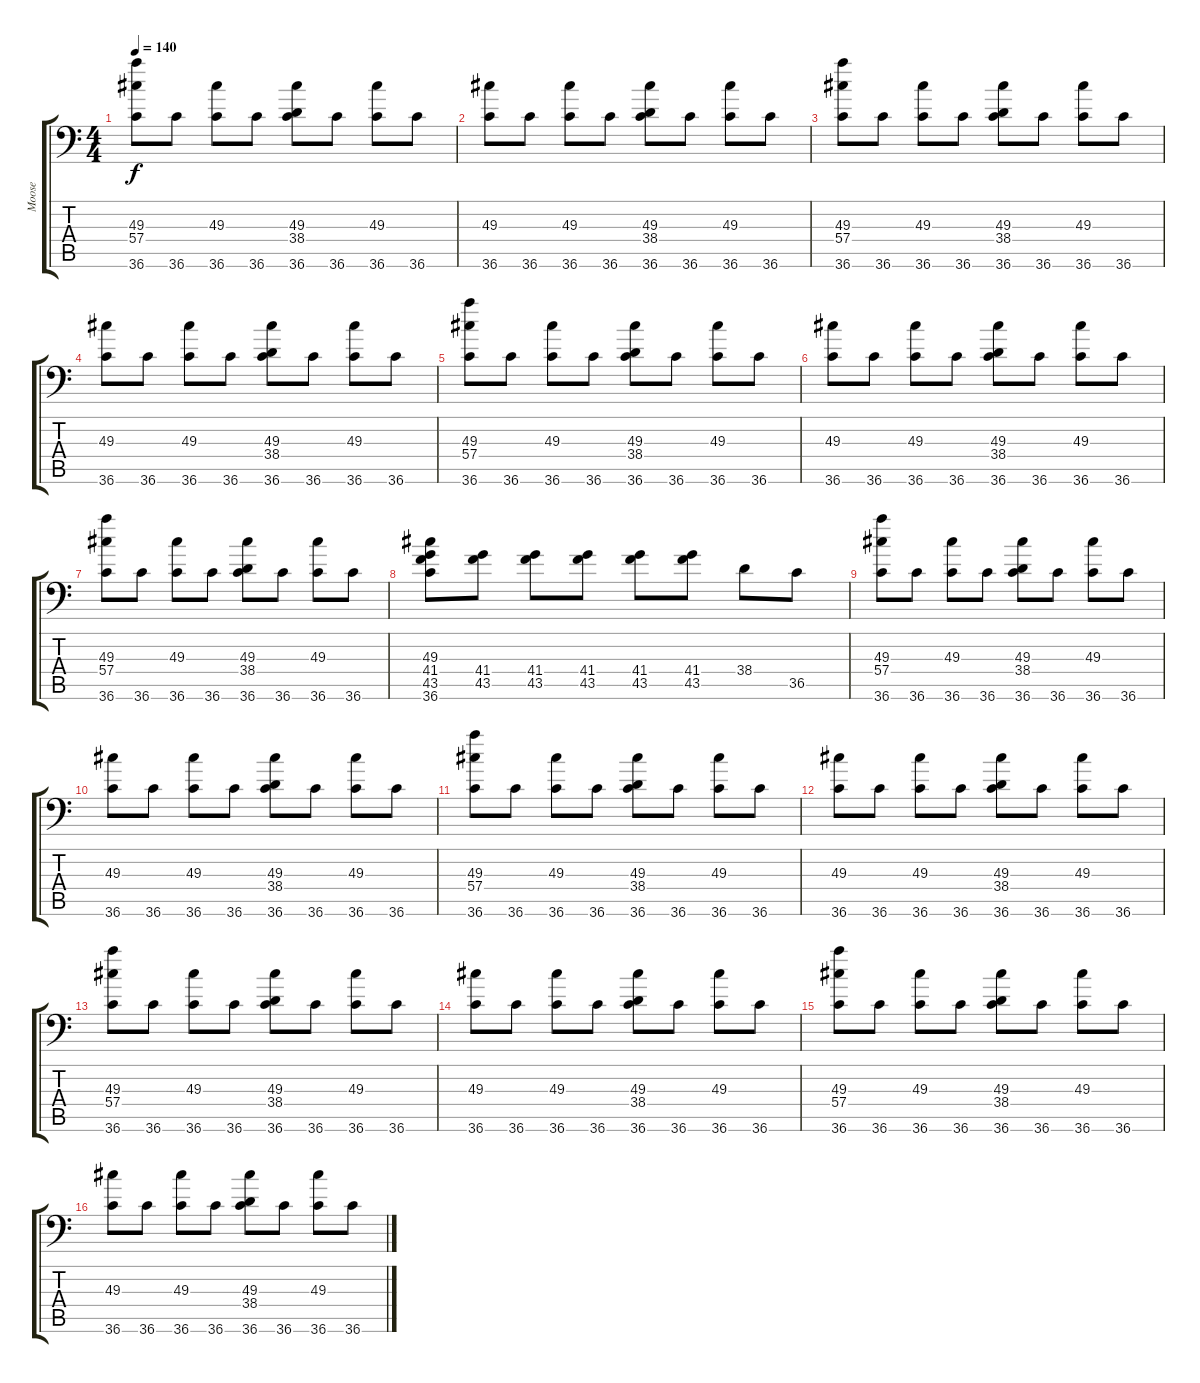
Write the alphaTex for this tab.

\track ("Moose" "Moose") {instrument acousticgrandpiano}
\staff {score tabs}
\tuning (C-1 C-1 C-1 C-1 C-1 C-1) {hide}
\ts (4 4)
\tempo 140
\clef f4
\ks c
(49.3 57.4 36.6).8{dy f} 36.6.8 (49.3 36.6).8 36.6.8 (49.3 38.4 36.6).8 36.6.8 (49.3 36.6).8 36.6.8 |
(49.3 36.6).8 36.6.8 (49.3 36.6).8 36.6.8 (49.3 38.4 36.6).8 36.6.8 (49.3 36.6).8 36.6.8 |
(49.3 57.4 36.6).8 36.6.8 (49.3 36.6).8 36.6.8 (49.3 38.4 36.6).8 36.6.8 (49.3 36.6).8 36.6.8 |
(49.3 36.6).8 36.6.8 (49.3 36.6).8 36.6.8 (49.3 38.4 36.6).8 36.6.8 (49.3 36.6).8 36.6.8 |
(49.3 57.4 36.6).8 36.6.8 (49.3 36.6).8 36.6.8 (49.3 38.4 36.6).8 36.6.8 (49.3 36.6).8 36.6.8 |
(49.3 36.6).8 36.6.8 (49.3 36.6).8 36.6.8 (49.3 38.4 36.6).8 36.6.8 (49.3 36.6).8 36.6.8 |
(49.3 57.4 36.6).8 36.6.8 (49.3 36.6).8 36.6.8 (49.3 38.4 36.6).8 36.6.8 (49.3 36.6).8 36.6.8 |
(49.3 41.4 43.5 36.6).8 (41.4 43.5).8 (41.4 43.5).8 (41.4 43.5).8 (41.4 43.5).8 (41.4 43.5).8 38.4.8 36.5.8 |
(49.3 57.4 36.6).8 36.6.8 (49.3 36.6).8 36.6.8 (49.3 38.4 36.6).8 36.6.8 (49.3 36.6).8 36.6.8 |
(49.3 36.6).8 36.6.8 (49.3 36.6).8 36.6.8 (49.3 38.4 36.6).8 36.6.8 (49.3 36.6).8 36.6.8 |
(49.3 57.4 36.6).8 36.6.8 (49.3 36.6).8 36.6.8 (49.3 38.4 36.6).8 36.6.8 (49.3 36.6).8 36.6.8 |
(49.3 36.6).8 36.6.8 (49.3 36.6).8 36.6.8 (49.3 38.4 36.6).8 36.6.8 (49.3 36.6).8 36.6.8 |
(49.3 57.4 36.6).8 36.6.8 (49.3 36.6).8 36.6.8 (49.3 38.4 36.6).8 36.6.8 (49.3 36.6).8 36.6.8 |
(49.3 36.6).8 36.6.8 (49.3 36.6).8 36.6.8 (49.3 38.4 36.6).8 36.6.8 (49.3 36.6).8 36.6.8 |
(49.3 57.4 36.6).8 36.6.8 (49.3 36.6).8 36.6.8 (49.3 38.4 36.6).8 36.6.8 (49.3 36.6).8 36.6.8 |
(49.3 36.6).8 36.6.8 (49.3 36.6).8 36.6.8 (49.3 38.4 36.6).8 36.6.8 (49.3 36.6).8 36.6.8
